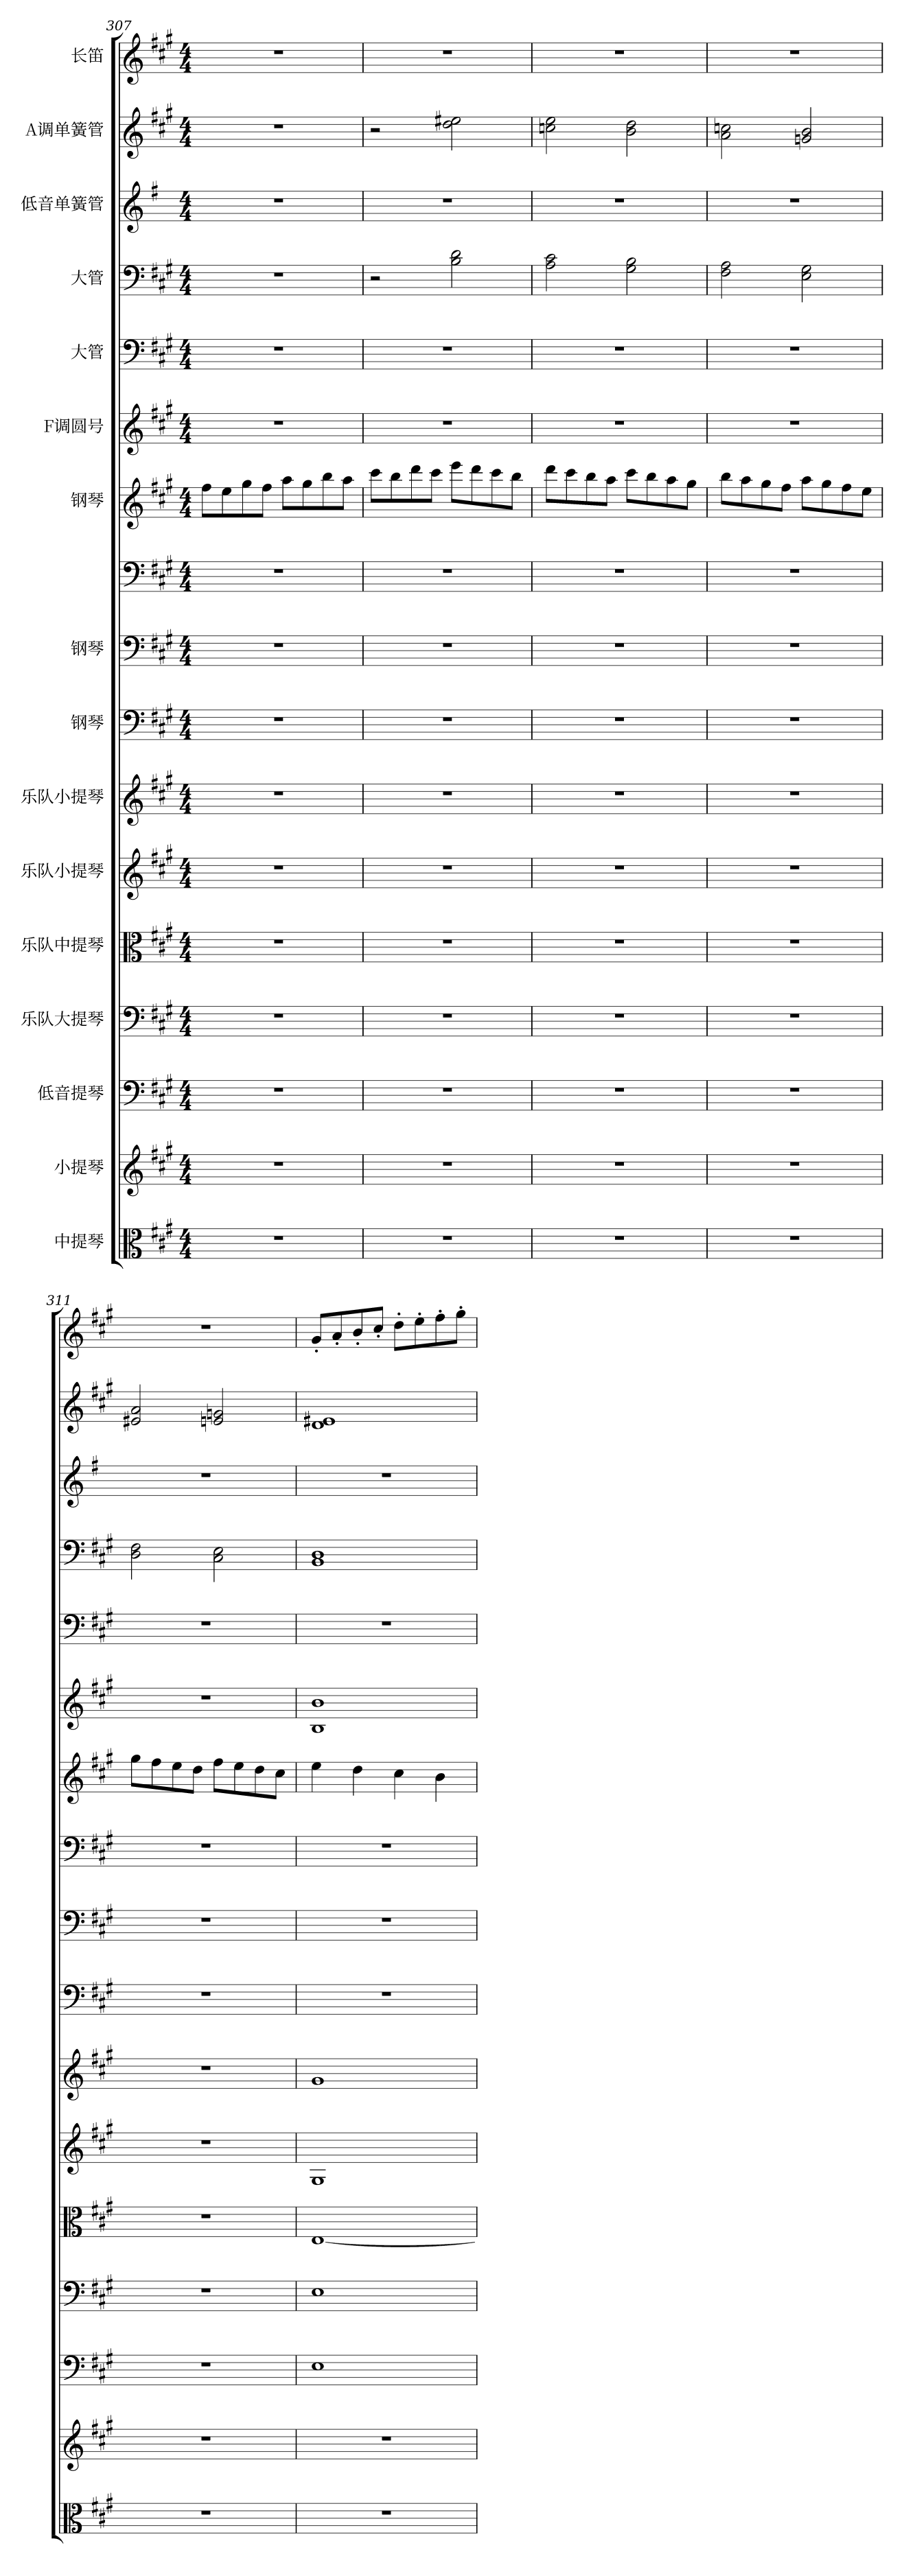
**kern	**kern	**kern	**kern	**kern	**kern	**kern	**kern	**kern	**kern	**kern	**kern	**kern	**kern	**kern	**kern	**kern
*part16	*part15	*part14	*part13	*part12	*part11	*part10	*part9	*part8	*part8	*part7	*part6	*part5	*part4	*part3	*part2	*part1
*staff17	*staff16	*staff15	*staff14	*staff13	*staff12	*staff11	*staff10	*staff9	*staff8	*staff7	*staff6	*staff5	*staff4	*staff3	*staff2	*staff1
*I"中提琴	*I"小提琴	*I"低音提琴	*I"乐队大提琴	*I"乐队中提琴	*I"乐队小提琴	*I"乐队小提琴	*I"钢琴	*I"钢琴	*	*I"钢琴	*I"F调圆号	*I"大管	*I"大管	*I"低音单簧管	*I"A调单簧管	*I"长笛
!!LO:PB:g=z
*clefC3	*clefG2	*clefF4	*clefF4	*clefC3	*clefG2	*clefG2	*clefF4	*clefF4	*clefF4	*clefG2	*clefG2	*clefF4	*clefF4	*clefG2	*clefG2	*clefG2
*	*	*ITrd7c12	*	*	*	*	*	*	*	*	*ITrd4c7	*	*	*ITrd8c14	*ITrd2c3	*
*k[f#c#g#]	*k[f#c#g#]	*k[f#c#g#]	*k[f#c#g#]	*k[f#c#g#]	*k[f#c#g#]	*k[f#c#g#]	*k[f#c#g#]	*k[f#c#g#]	*k[f#c#g#]	*k[f#c#g#]	*k[f#c#]	*k[f#c#g#]	*k[f#c#g#]	*k[f#]	*k[f#c#g#d#a#e#]	*k[f#c#g#]
*M4/4	*M4/4	*M4/4	*M4/4	*M4/4	*M4/4	*M4/4	*M4/4	*M4/4	*M4/4	*M4/4	*M4/4	*M4/4	*M4/4	*M4/4	*M4/4	*M4/4
=307	=307	=307	=307	=307	=307	=307	=307	=307	=307	=307	=307	=307	=307	=307	=307	=307
1r	1r	1r	1r	1r	1r	1r	1r	1r	1r	8ff#\L	1r	1r	1r	1r	1r	1r
.	.	.	.	.	.	.	.	.	.	8ee\	.	.	.	.	.	.
.	.	.	.	.	.	.	.	.	.	8gg#\	.	.	.	.	.	.
.	.	.	.	.	.	.	.	.	.	8ff#\J	.	.	.	.	.	.
.	.	.	.	.	.	.	.	.	.	8aa\L	.	.	.	.	.	.
.	.	.	.	.	.	.	.	.	.	8gg#\	.	.	.	.	.	.
.	.	.	.	.	.	.	.	.	.	8bb\	.	.	.	.	.	.
.	.	.	.	.	.	.	.	.	.	8aa\J	.	.	.	.	.	.
=308	=308	=308	=308	=308	=308	=308	=308	=308	=308	=308	=308	=308	=308	=308	=308	=308
1r	1r	1r	1r	1r	1r	1r	1r	1r	1r	8ccc#\L	1r	1r	2r	1r	2r	1r
.	.	.	.	.	.	.	.	.	.	8bb\	.	.	.	.	.	.
.	.	.	.	.	.	.	.	.	.	8ddd\	.	.	.	.	.	.
.	.	.	.	.	.	.	.	.	.	8ccc#\J	.	.	.	.	.	.
.	.	.	.	.	.	.	.	.	.	8eee\L	.	.	2B\ 2d\	.	2b\ 2cc##X\	.
.	.	.	.	.	.	.	.	.	.	8ddd\	.	.	.	.	.	.
.	.	.	.	.	.	.	.	.	.	8ccc#\	.	.	.	.	.	.
.	.	.	.	.	.	.	.	.	.	8bb\J	.	.	.	.	.	.
=309	=309	=309	=309	=309	=309	=309	=309	=309	=309	=309	=309	=309	=309	=309	=309	=309
1r	1r	1r	1r	1r	1r	1r	1r	1r	1r	8ddd\L	1r	1r	2A\ 2c#\	1r	2an\ 2cc#\	1r
.	.	.	.	.	.	.	.	.	.	8ccc#\	.	.	.	.	.	.
.	.	.	.	.	.	.	.	.	.	8bb\	.	.	.	.	.	.
.	.	.	.	.	.	.	.	.	.	8aa\J	.	.	.	.	.	.
.	.	.	.	.	.	.	.	.	.	8ccc#\L	.	.	2G#\ 2B\	.	2g#\ 2b\	.
.	.	.	.	.	.	.	.	.	.	8bb\	.	.	.	.	.	.
.	.	.	.	.	.	.	.	.	.	8aa\	.	.	.	.	.	.
.	.	.	.	.	.	.	.	.	.	8gg#\J	.	.	.	.	.	.
=310	=310	=310	=310	=310	=310	=310	=310	=310	=310	=310	=310	=310	=310	=310	=310	=310
1r	1r	1r	1r	1r	1r	1r	1r	1r	1r	8bb\L	1r	1r	2F#\ 2A\	1r	2f#\ 2an\	1r
.	.	.	.	.	.	.	.	.	.	8aa\	.	.	.	.	.	.
.	.	.	.	.	.	.	.	.	.	8gg#\	.	.	.	.	.	.
.	.	.	.	.	.	.	.	.	.	8ff#\J	.	.	.	.	.	.
.	.	.	.	.	.	.	.	.	.	8aa\L	.	.	2E\ 2G#\	.	2en/ 2g#/	.
.	.	.	.	.	.	.	.	.	.	8gg#\	.	.	.	.	.	.
.	.	.	.	.	.	.	.	.	.	8ff#\	.	.	.	.	.	.
.	.	.	.	.	.	.	.	.	.	8ee\J	.	.	.	.	.	.
!!LO:PB:g=z
=311	=311	=311	=311	=311	=311	=311	=311	=311	=311	=311	=311	=311	=311	=311	=311	=311
1r	1r	1r	1r	1r	1r	1r	1r	1r	1r	8gg#\L	1r	1r	2D\ 2F#\	1r	2c##X/ 2f#/	1r
.	.	.	.	.	.	.	.	.	.	8ff#\	.	.	.	.	.	.
.	.	.	.	.	.	.	.	.	.	8ee\	.	.	.	.	.	.
.	.	.	.	.	.	.	.	.	.	8dd\J	.	.	.	.	.	.
.	.	.	.	.	.	.	.	.	.	8ff#\L	.	.	2C#\ 2E\	.	2c#X/ 2en/	.
.	.	.	.	.	.	.	.	.	.	8ee\	.	.	.	.	.	.
.	.	.	.	.	.	.	.	.	.	8dd\	.	.	.	.	.	.
.	.	.	.	.	.	.	.	.	.	8cc#\J	.	.	.	.	.	.
=312	=312	=312	=312	=312	=312	=312	=312	=312	=312	=312	=312	=312	=312	=312	=312	=312
1r	1r	1EE	1E	[1E	1G#	1g#	1r	1r	1r	4ee\	1E 1e	1r	1BB 1D	1r	1B 1c##X	8g#'/L
.	.	.	.	.	.	.	.	.	.	.	.	.	.	.	.	8a'/
.	.	.	.	.	.	.	.	.	.	4dd\	.	.	.	.	.	8b'/
.	.	.	.	.	.	.	.	.	.	.	.	.	.	.	.	8cc#'/J
.	.	.	.	.	.	.	.	.	.	4cc#\	.	.	.	.	.	8dd'\L
.	.	.	.	.	.	.	.	.	.	.	.	.	.	.	.	8ee'\
.	.	.	.	.	.	.	.	.	.	4b\	.	.	.	.	.	8ff#'\
.	.	.	.	.	.	.	.	.	.	.	.	.	.	.	.	8gg#'\J
=	=	=	=	=	=	=	=	=	=	=	=	=	=	=	=	=
*-	*-	*-	*-	*-	*-	*-	*-	*-	*-	*-	*-	*-	*-	*-	*-	*-
